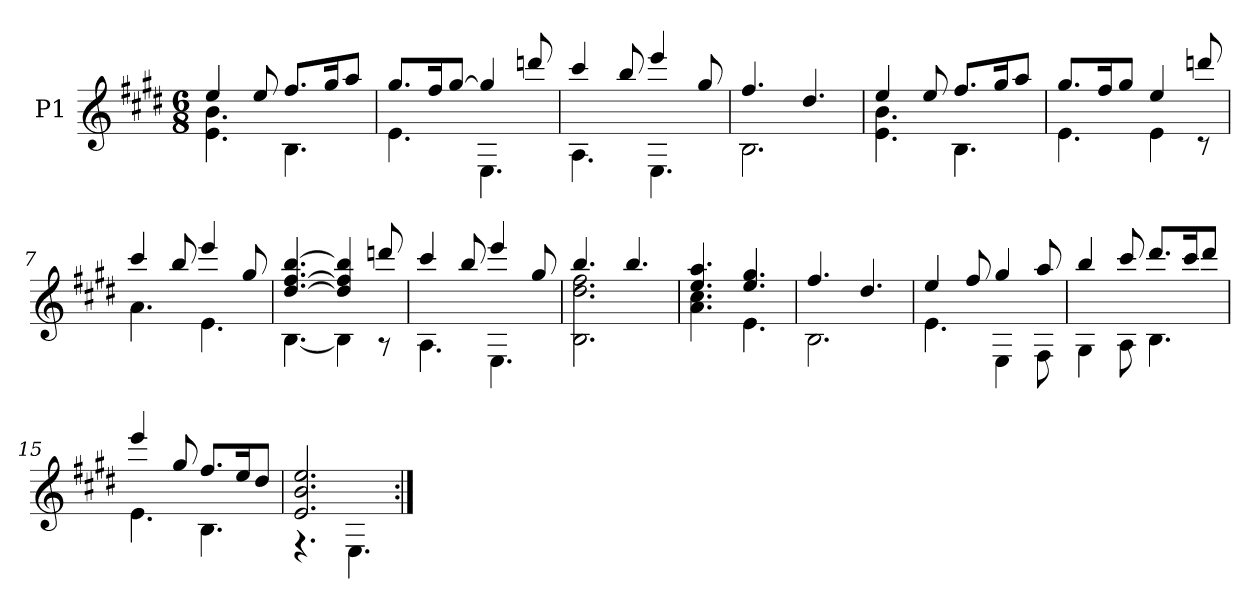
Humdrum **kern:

**kern
*part1
*staff1
*I"P1
!!LO:PB:g=z
*clefG2
*ITrd7c12
*k[f#c#g#d#]
*E:
*M6/8
*MM104
=1
*^
4ei/	4.Ei\ 4.Bi
8ei/	.
8.f#i/L	4.BBi\
16g#i/k	.
8ai/J	.
=2	=2
8.g#i/L	4.Ei\
16f#i/k	.
[8g#i/J	.
4g#i/]	4.EEi\
8ddni/	.
=3	=3
4cc#i/	4.AAi\
8bi/	.
4eei/	4.EEi\
8g#i/	.
=4	=4
4.f#i/	2.BBi\
4.d#i/	.
=5	=5
4ei/	4.Ei\ 4.Bi
8ei/	.
8.f#i/L	4.BBi\
16g#i/k	.
8ai/J	.
=6	=6
8.g#i/L	4.Ei\
16f#i/k	.
8g#i/J	.
4ei/	4Ei\
8ddni/	8r
!!LO:LB:g=z	!!
=7	=7
4cc#i/	4.Ai\
8bi/	.
4eei/	4.Ei\
8g#i/	.
=8	=8
[4.d#i/ [4.f#i [4.bi	[4.BBi\
4d#i/] 4f#i] 4bi]	4BBi\]
8ddni/	8r
=9	=9
4cc#i/	4.AAi\
8bi/	.
4eei/	4.EEi\
8g#i/	.
=10	=10
4.bi/	2.BBi\ 2.d#i 2.f#i
4.bi/	.
=11	=11
4.ei/ 4.ai	4.Ai\ 4.c#i
4.ei/ 4.g#i	4.Ei\
!!LO:LB:g=z	!!
=12	=12
4.f#i/	2.BBi\
4.d#i/	.
=13	=13
4ei/	4.Ei\
8f#i/	.
4g#i/	4EEi\
8ai/	8FF#i\
=14	=14
4bi/	4GG#i\
8cc#i/	8AAi\
8.dd#i/L	4.BBi\
16cc#i/k	.
8dd#i/J	.
=15	=15
4eei/	4.Ei\
8g#i/	.
8.f#i/L	4.BBi\
16ei/k	.
8d#i/J	.
=16	=16
2.Ei/ 2.Bi 2.ei	4.r
.	4.EEi\
*v	*v
=:|!
*-
